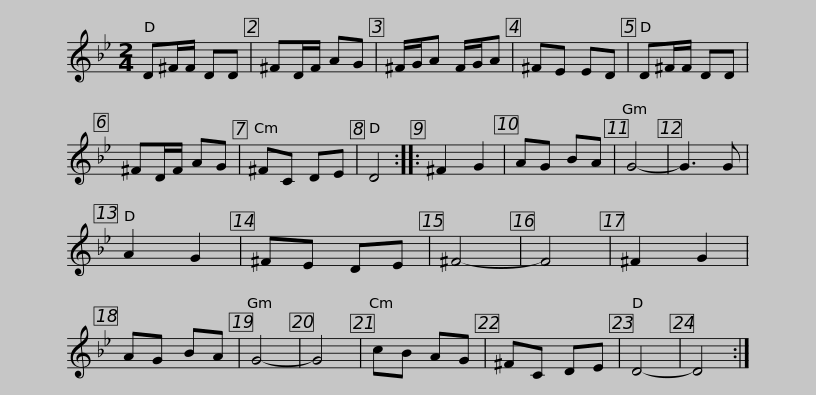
X:1
L:1/8
M:2/4
I:linebreak $
K:Bb
V:1 treble
V:1
 D^F/F/ DD | ^FD/F/ AG | ^F/G/A F/G/A | ^FE ED | D^F/F/ DD | %5
 ^FD/F/ AG | ^FC DE | D4 :: ^F2 G2 |$ AG BA | %10
 G4- | G3 G | A2 G2 | ^FE DE | ^F4- | %15
 F4 | ^F2 G2 | AG BA | G4- | G4 | %20
 cB AG | ^FC DE | D4- |$ D4 :| %24
